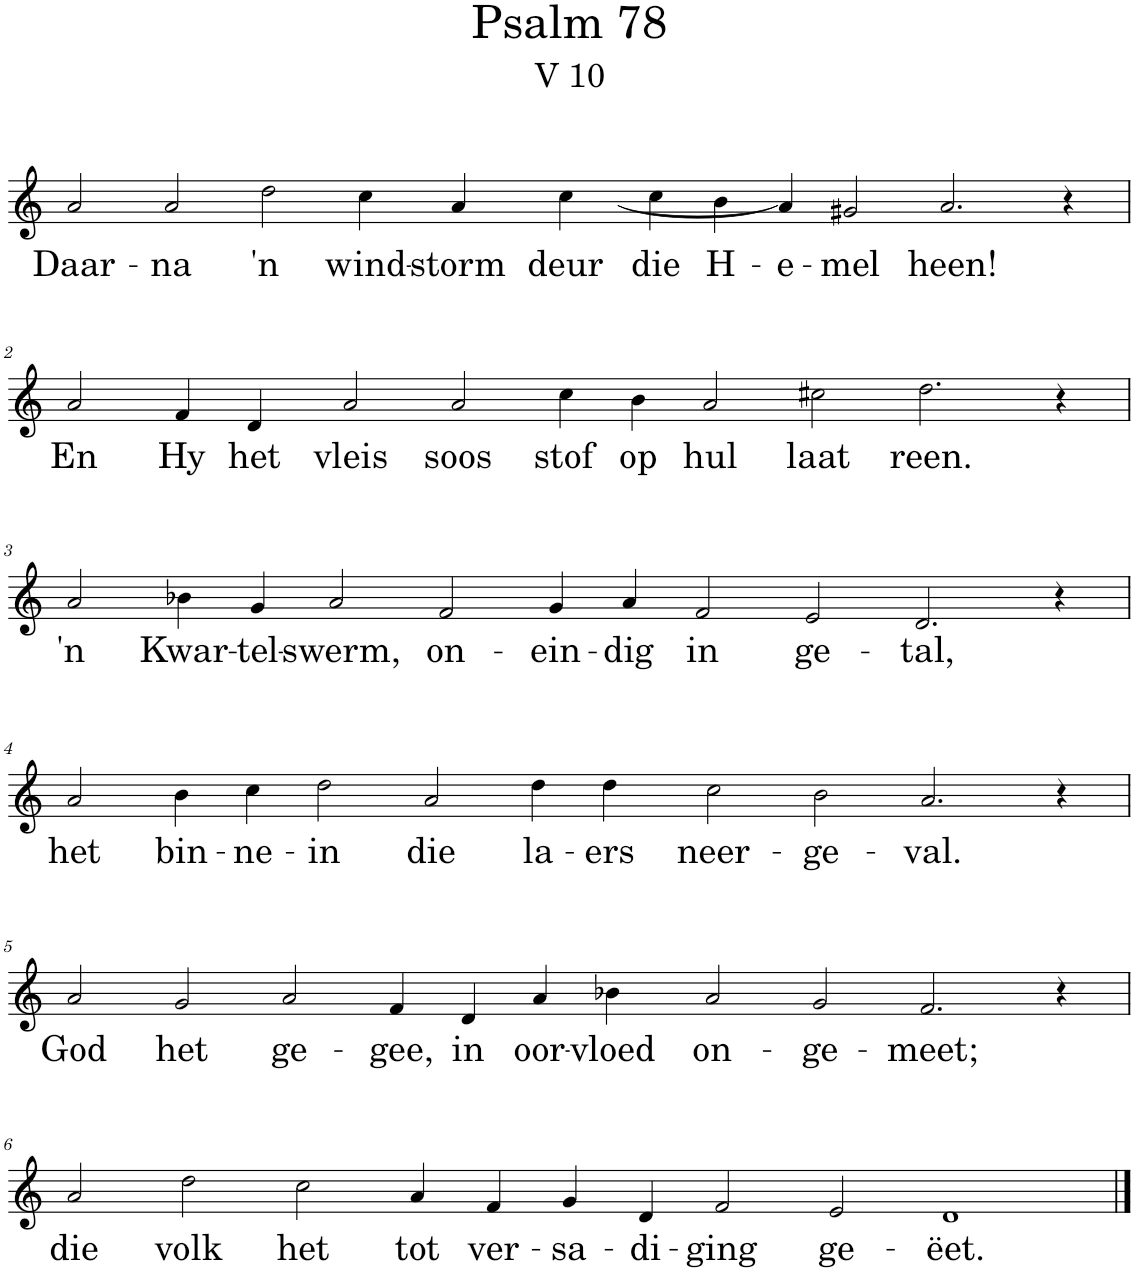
**kern	**text
*part1	*part1
*staff1	*staff1
*I"Pipe Organ	*
*I'Org.	*
*clefG2	*
*k[]	*
*M18/4	*
=1	=1
!	!LO:LY:b
2a/	Daar-
!	!LO:LY:b
2a/	-na
!	!LO:LY:b
2dd\	'n
!	!LO:LY:b
4cc\	wind-
!	!LO:LY:b
4a/	-storm
!	!LO:LY:b
4cc\	deur
!	!LO:LY:b
4cc\	die
!	!LO:LY:b
4b\	H-
!	!LO:LY:b
[4a/	-e-
!	!LO:LY:b
2g#X/	-mel
!	!LO:LY:b
2.a/]	heen!
4r	.
!!LO:LB:g=z
=2	=2
!	!LO:LY:b
2a/	En
!	!LO:LY:b
4f/	Hy
!	!LO:LY:b
4d/	het
!	!LO:LY:b
2a/	vleis
!	!LO:LY:b
2a/	soos
!	!LO:LY:b
4cc\	stof
!	!LO:LY:b
4b\	op
!	!LO:LY:b
2a/	hul
!	!LO:LY:b
2cc#X\	laat
!	!LO:LY:b
2.dd\	reen.
4r	.
!!LO:LB:g=z
=3	=3
!	!LO:LY:b
2a/	'n
!	!LO:LY:b
4b-X\	Kwar-
!	!LO:LY:b
4g/	-tel-
!	!LO:LY:b
2a/	-swerm,
!	!LO:LY:b
2f/	on-
!	!LO:LY:b
4g/	-ein-
!	!LO:LY:b
4a/	-dig
!	!LO:LY:b
2f/	in
!	!LO:LY:b
2e/	ge-
!	!LO:LY:b
2.d/	-tal,
4r	.
!!LO:LB:g=z
=4	=4
!	!LO:LY:b
2a/	het
!	!LO:LY:b
4b\	bin-
!	!LO:LY:b
4cc\	-ne-
!	!LO:LY:b
2dd\	-in
!	!LO:LY:b
2a/	die
!	!LO:LY:b
4dd\	la-
!	!LO:LY:b
4dd\	-ers
!	!LO:LY:b
2cc\	neer-
!	!LO:LY:b
2b\	-ge-
!	!LO:LY:b
2.a/	-val.
4r	.
!!LO:LB:g=z
=5	=5
!	!LO:LY:b
2a/	God
!	!LO:LY:b
2g/	het
!	!LO:LY:b
2a/	ge-
!	!LO:LY:b
4f/	-gee,
!	!LO:LY:b
4d/	in
!	!LO:LY:b
4a/	oor-
!	!LO:LY:b
4b-X\	-vloed
!	!LO:LY:b
2a/	on-
!	!LO:LY:b
2g/	-ge-
!	!LO:LY:b
2.f/	-meet;
4r	.
!!LO:LB:g=z
=6	=6
!	!LO:LY:b
2a/	die
!	!LO:LY:b
2dd\	volk
!	!LO:LY:b
2cc\	het
!	!LO:LY:b
4a/	tot
!	!LO:LY:b
4f/	ver-
!	!LO:LY:b
4g/	-sa-
!	!LO:LY:b
4d/	-di-
!	!LO:LY:b
2f/	-ging
!	!LO:LY:b
2e/	ge-
!	!LO:LY:b
1d	-ëet.
==	==
*-	*-
